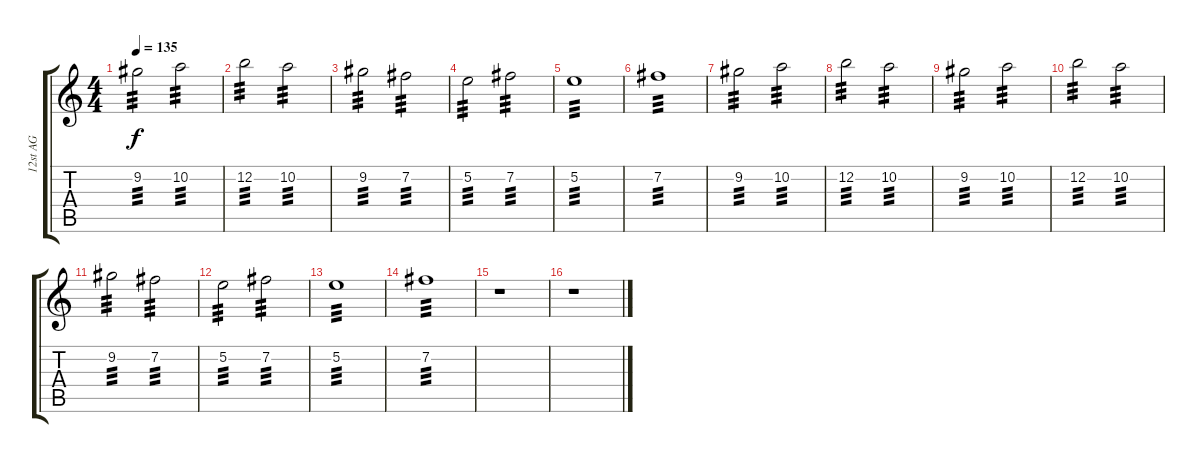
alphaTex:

\track ("12st AG" "12st AG") {instrument acousticguitarsteel}
\staff {score tabs}
\tuning (E4 B3 G3 D3 A2 E2) {hide}
\ts (4 4)
\tempo 135
\clef g2
\ks c
9.2.2{tp 3 dy f} 10.2.2{tp 3} |
12.2.2{tp 3} 10.2.2{tp 3} |
9.2.2{tp 3} 7.2.2{tp 3} |
5.2.2{tp 3} 7.2.2{tp 3} |
5.2.1{tp 3} |
7.2.1{tp 3} |
9.2.2{tp 3} 10.2.2{tp 3} |
12.2.2{tp 3} 10.2.2{tp 3} |
9.2.2{tp 3} 10.2.2{tp 3} |
12.2.2{tp 3} 10.2.2{tp 3} |
9.2.2{tp 3} 7.2.2{tp 3} |
5.2.2{tp 3} 7.2.2{tp 3} |
5.2.1{tp 3} |
7.2.1{tp 3} |
r.1 |
r.1
